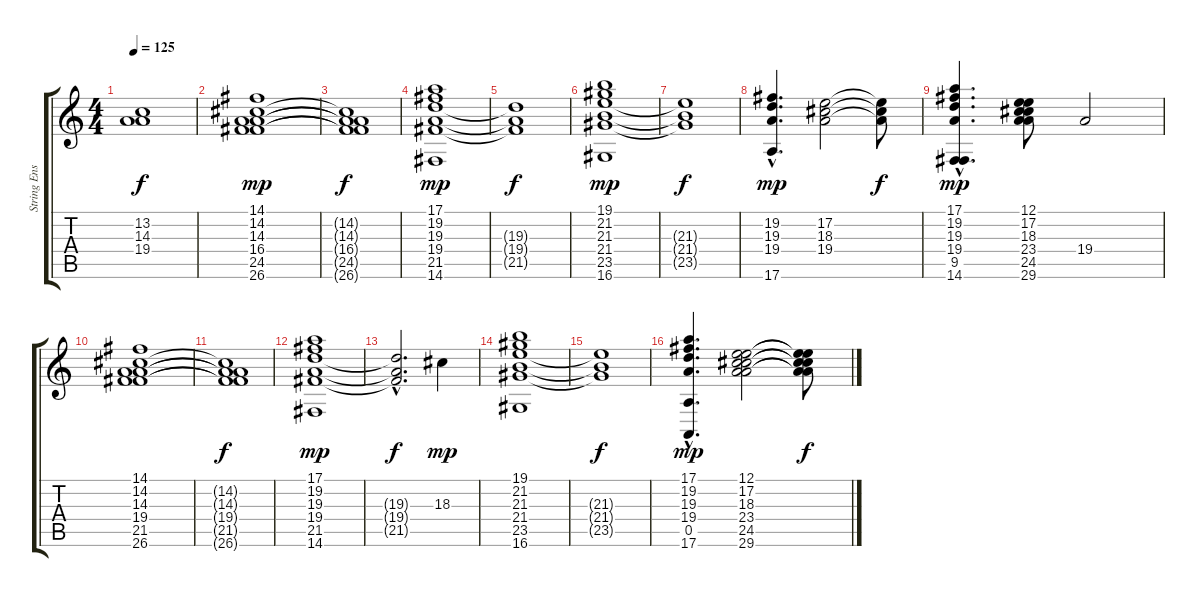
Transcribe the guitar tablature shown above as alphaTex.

\track ("String Ensemble 1" "String Ens") {instrument stringensemble1}
\staff {score tabs}
\tuning (E4 B3 G3 D3 A2 E2) {hide}
\ts (4 4)
\tempo 125
\clef g2
\ks c
(13.2{t} 14.3{t} 19.4{t}).1{dy f} |
(14.1 14.2 14.3 16.4 24.5 26.6).1{dy mp} |
(14.2{t} 14.3{t} 16.4{t} 24.5{t} 26.6{t}).1{dy f} |
(17.1 19.2 19.3 19.4 21.5 14.6).1{dy mp} |
(19.3{t} 19.4{t} 21.5{t}).1{dy f} |
(19.1 21.2 21.3 21.4 23.5 16.6).1{dy mp} |
(21.3{t} 21.4{t} 23.5{t}).1{dy f} |
(19.2{hac} 19.3{hac} 19.4{hac} 17.6{hac}).4{d dy mp} (17.2 18.3 19.4).2 (17.2{t} 18.3{t} 19.4{t}).8{dy f} |
(17.1{hac} 19.2{hac} 19.3{hac} 19.4{hac} 9.5{hac} 14.6{hac}).4{d dy mp} (12.1 17.2 18.3 23.4 24.5 29.6).8 19.4.2 |
(14.1 14.2 14.3 19.4 21.5 26.6).1 |
(14.2{t} 14.3{t} 19.4{t} 21.5{t} 26.6{t}).1{dy f} |
(17.1 19.2 19.3 19.4 21.5 14.6).1{dy mp} |
(19.3{hac t} 19.4{t} 21.5{t}).2{d dy f} 18.3.4{dy mp} |
(19.1 21.2 21.3 21.4 23.5 16.6).1 |
(21.3{t} 21.4{t} 23.5{t}).1{dy f} |
(17.1{hac} 19.2{hac} 19.3{hac} 19.4{hac} 0.5{hac} 17.6{hac}).4{d dy mp} (12.1 17.2 18.3 23.4 24.5 29.6).2 (12.1{t} 17.2{t} 18.3{t} 23.4{t} 24.5{t} 29.6{t}).8{dy f}
